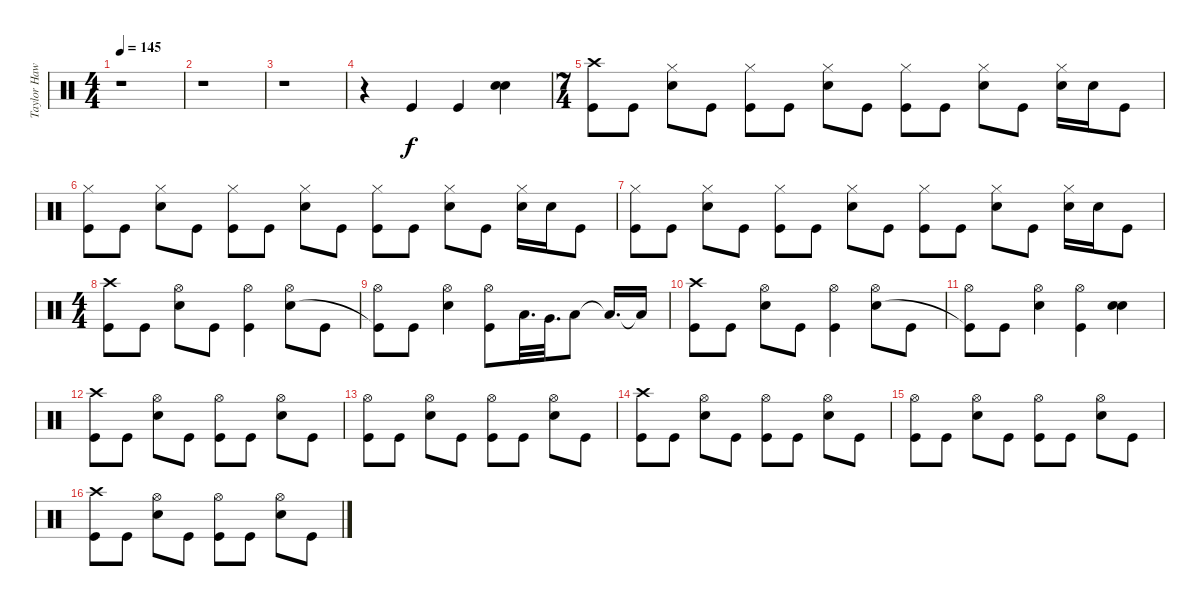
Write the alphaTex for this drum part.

\track ("Taylor Hawkins" "Taylor Haw") {instrument percussion}
\staff {score}
\articulation defaults
\ts (4 4)
\tempo 145
\clef neutral
\ks c
r.1{dy f} |
r.1 |
r.1 |
r.4 "Kick (hit)".4 "Kick (hit)".4 ("Snare (hit) 2" "Electric Snare (hit)").4 |
\ts (7 4)
("Crash high (hit)" "Kick (hit)").8 "Kick (hit)".8 ("Hi-Hat (closed)" "Electric Snare (hit)").8 "Kick (hit)".8 ("Hi-Hat (closed)" "Kick (hit)").8 "Kick (hit)".8 ("Hi-Hat (closed)" "Electric Snare (hit)").8 "Kick (hit)".8 ("Hi-Hat (closed)" "Kick (hit)").8 "Kick (hit)".8 ("Hi-Hat (closed)" "Electric Snare (hit)").8 "Kick (hit)".8 ("Hi-Hat (closed)" "Electric Snare (hit)").16 "Electric Snare (hit)".16 "Kick (hit)".8 |
("Hi-Hat (closed)" "Kick (hit)").8 "Kick (hit)".8 ("Hi-Hat (closed)" "Electric Snare (hit)").8 "Kick (hit)".8 ("Hi-Hat (closed)" "Kick (hit)").8 "Kick (hit)".8 ("Hi-Hat (closed)" "Electric Snare (hit)").8 "Kick (hit)".8 ("Hi-Hat (closed)" "Kick (hit)").8 "Kick (hit)".8 ("Hi-Hat (closed)" "Electric Snare (hit)").8 "Kick (hit)".8 ("Hi-Hat (closed)" "Electric Snare (hit)").16 "Electric Snare (hit)".16 "Kick (hit)".8 |
("Hi-Hat (closed)" "Kick (hit)").8 "Kick (hit)".8 ("Hi-Hat (closed)" "Electric Snare (hit)").8 "Kick (hit)".8 ("Hi-Hat (closed)" "Kick (hit)").8 "Kick (hit)".8 ("Hi-Hat (closed)" "Electric Snare (hit)").8 "Kick (hit)".8 ("Hi-Hat (closed)" "Kick (hit)").8 "Kick (hit)".8 ("Hi-Hat (closed)" "Electric Snare (hit)").8 "Kick (hit)".8 ("Hi-Hat (closed)" "Electric Snare (hit)").16 "Electric Snare (hit)".16 "Kick (hit)".8 |
\ts (4 4)
("Crash high (hit)" "Kick (hit)").8 "Kick (hit)".8 ("Hi-Hat (open)" "Electric Snare (hit)").8 "Kick (hit)".8 ("Hi-Hat (open)" "Kick (hit)").4 ("Hi-Hat (open)" "Electric Snare (hit)").8 "Kick (hit)".8 |
("Hi-Hat (open)" "Kick (hit)"{t}).8 "Kick (hit)".8 ("Hi-Hat (open)" "Electric Snare (hit)").4 ("Hi-Hat (open)" "Kick (hit)").8 "Low Tom (hit)".32{d} "Very Low Tom (hit)".32{d} "Low Floor Tom (hit)".8 "Low Floor Tom (hit)"{t}.16{d} "Low Floor Tom (hit)"{t}.16 |
("Crash high (hit)" "Kick (hit)").8 "Kick (hit)".8 ("Hi-Hat (open)" "Electric Snare (hit)").8 "Kick (hit)".8 ("Hi-Hat (open)" "Kick (hit)").4 ("Hi-Hat (open)" "Electric Snare (hit)").8 "Kick (hit)".8 |
("Hi-Hat (open)" "Kick (hit)"{t}).8 "Kick (hit)".8 ("Hi-Hat (open)" "Electric Snare (hit)").4 ("Hi-Hat (open)" "Kick (hit)").4 ("Snare (hit) 2" "Electric Snare (hit)").4 |
("Crash high (hit)" "Kick (hit)").8 "Kick (hit)".8 ("Hi-Hat (open)" "Electric Snare (hit)").8 "Kick (hit)".8 ("Hi-Hat (open)" "Kick (hit)").8 "Kick (hit)".8 ("Hi-Hat (open)" "Electric Snare (hit)").8 "Kick (hit)".8 |
("Hi-Hat (open)" "Kick (hit)").8 "Kick (hit)".8 ("Hi-Hat (open)" "Electric Snare (hit)").8 "Kick (hit)".8 ("Hi-Hat (open)" "Kick (hit)").8 "Kick (hit)".8 ("Hi-Hat (open)" "Electric Snare (hit)").8 "Kick (hit)".8 |
("Crash high (hit)" "Kick (hit)").8 "Kick (hit)".8 ("Hi-Hat (open)" "Electric Snare (hit)").8 "Kick (hit)".8 ("Hi-Hat (open)" "Kick (hit)").8 "Kick (hit)".8 ("Hi-Hat (open)" "Electric Snare (hit)").8 "Kick (hit)".8 |
("Hi-Hat (open)" "Kick (hit)").8 "Kick (hit)".8 ("Hi-Hat (open)" "Electric Snare (hit)").8 "Kick (hit)".8 ("Hi-Hat (open)" "Kick (hit)").8 "Kick (hit)".8 ("Hi-Hat (open)" "Electric Snare (hit)").8 "Kick (hit)".8 |
("Crash high (hit)" "Kick (hit)").8 "Kick (hit)".8 ("Hi-Hat (open)" "Electric Snare (hit)").8 "Kick (hit)".8 ("Hi-Hat (open)" "Kick (hit)").8 "Kick (hit)".8 ("Hi-Hat (open)" "Electric Snare (hit)").8 "Kick (hit)".8
